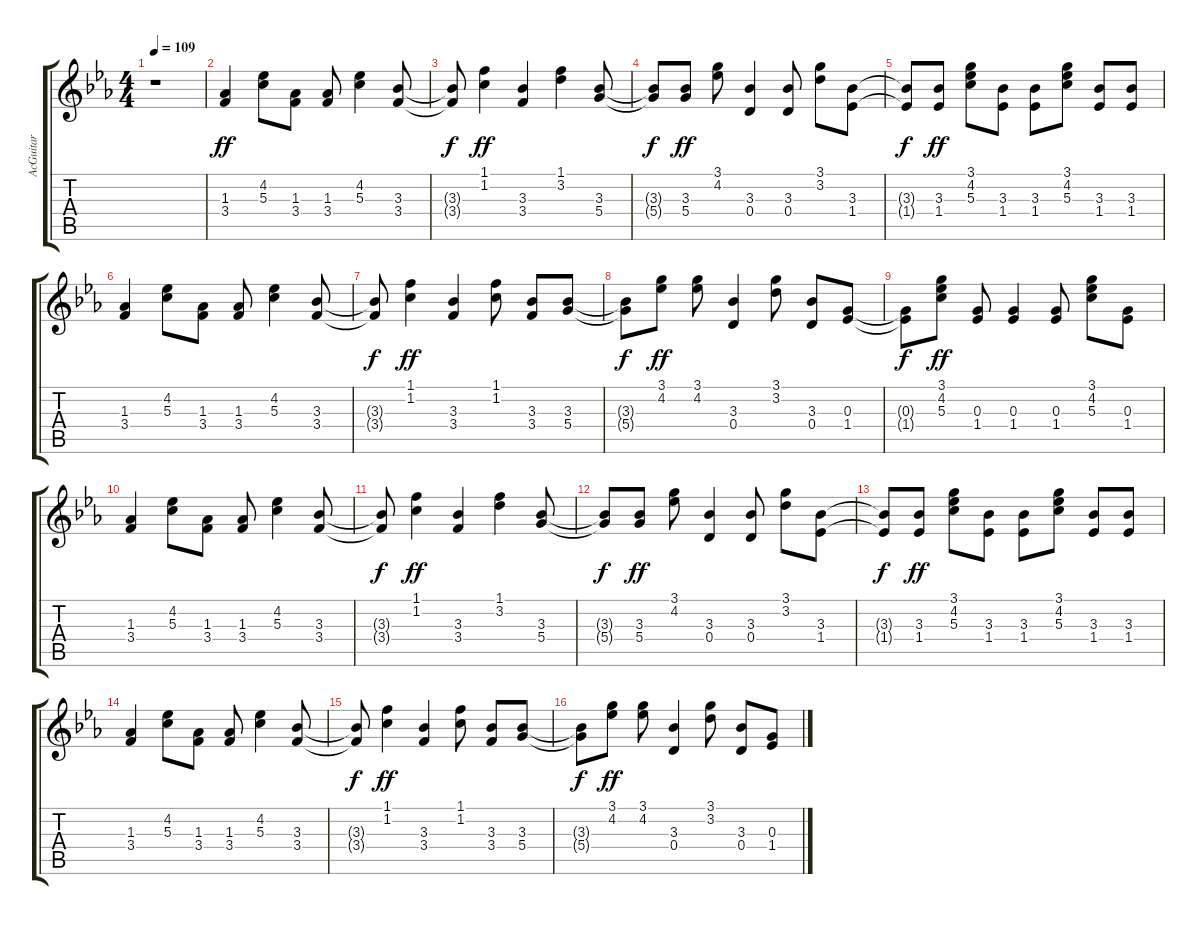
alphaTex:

\track ("AcGuitar" "AcGuitar") {instrument acousticguitarsteel}
\staff {score tabs}
\tuning (E4 B3 G3 D3 A2 E2) {hide}
\ts (4 4)
\tempo 109
\clef g2
\ks eb
r.1{dy ff} |
(1.3 3.4).4 (4.2 5.3).8 (1.3 3.4).8 (1.3 3.4).8 (4.2 5.3).4 (3.3 3.4).8 |
(3.3{t} 3.4{t}).8{dy f} (1.1 1.2).4{dy ff} (3.3 3.4).4 (1.1 3.2).4 (3.3 5.4).8 |
(3.3{t} 5.4{t}).8{dy f} (3.3 5.4).8{dy ff} (3.1 4.2).8 (3.3 0.4).4 (3.3 0.4).8 (3.1 3.2).8 (3.3 1.4).8 |
(3.3{t} 1.4{t}).8{dy f} (3.3 1.4).8{dy ff} (3.1 4.2 5.3).8 (3.3 1.4).8 (3.3 1.4).8 (3.1 4.2 5.3).8 (3.3 1.4).8 (3.3 1.4).8 |
(1.3 3.4).4 (4.2 5.3).8 (1.3 3.4).8 (1.3 3.4).8 (4.2 5.3).4 (3.3 3.4).8 |
(3.3{t} 3.4{t}).8{dy f} (1.1 1.2).4{dy ff} (3.3 3.4).4 (1.1 1.2).8 (3.3 3.4).8 (3.3 5.4).8 |
(3.3{t} 5.4{t}).8{dy f} (3.1 4.2).8{dy ff} (3.1 4.2).8 (3.3 0.4).4 (3.1 3.2).8 (3.3 0.4).8 (0.3 1.4).8 |
(0.3{t} 1.4{t}).8{dy f} (3.1 4.2 5.3).8{dy ff} (0.3 1.4).8 (0.3 1.4).4 (0.3 1.4).8 (3.1 4.2 5.3).8 (0.3 1.4).8 |
(1.3 3.4).4 (4.2 5.3).8 (1.3 3.4).8 (1.3 3.4).8 (4.2 5.3).4 (3.3 3.4).8 |
(3.3{t} 3.4{t}).8{dy f} (1.1 1.2).4{dy ff} (3.3 3.4).4 (1.1 3.2).4 (3.3 5.4).8 |
(3.3{t} 5.4{t}).8{dy f} (3.3 5.4).8{dy ff} (3.1 4.2).8 (3.3 0.4).4 (3.3 0.4).8 (3.1 3.2).8 (3.3 1.4).8 |
(3.3{t} 1.4{t}).8{dy f} (3.3 1.4).8{dy ff} (3.1 4.2 5.3).8 (3.3 1.4).8 (3.3 1.4).8 (3.1 4.2 5.3).8 (3.3 1.4).8 (3.3 1.4).8 |
(1.3 3.4).4 (4.2 5.3).8 (1.3 3.4).8 (1.3 3.4).8 (4.2 5.3).4 (3.3 3.4).8 |
(3.3{t} 3.4{t}).8{dy f} (1.1 1.2).4{dy ff} (3.3 3.4).4 (1.1 1.2).8 (3.3 3.4).8 (3.3 5.4).8 |
(3.3{t} 5.4{t}).8{dy f} (3.1 4.2).8{dy ff} (3.1 4.2).8 (3.3 0.4).4 (3.1 3.2).8 (3.3 0.4).8 (0.3 1.4).8
